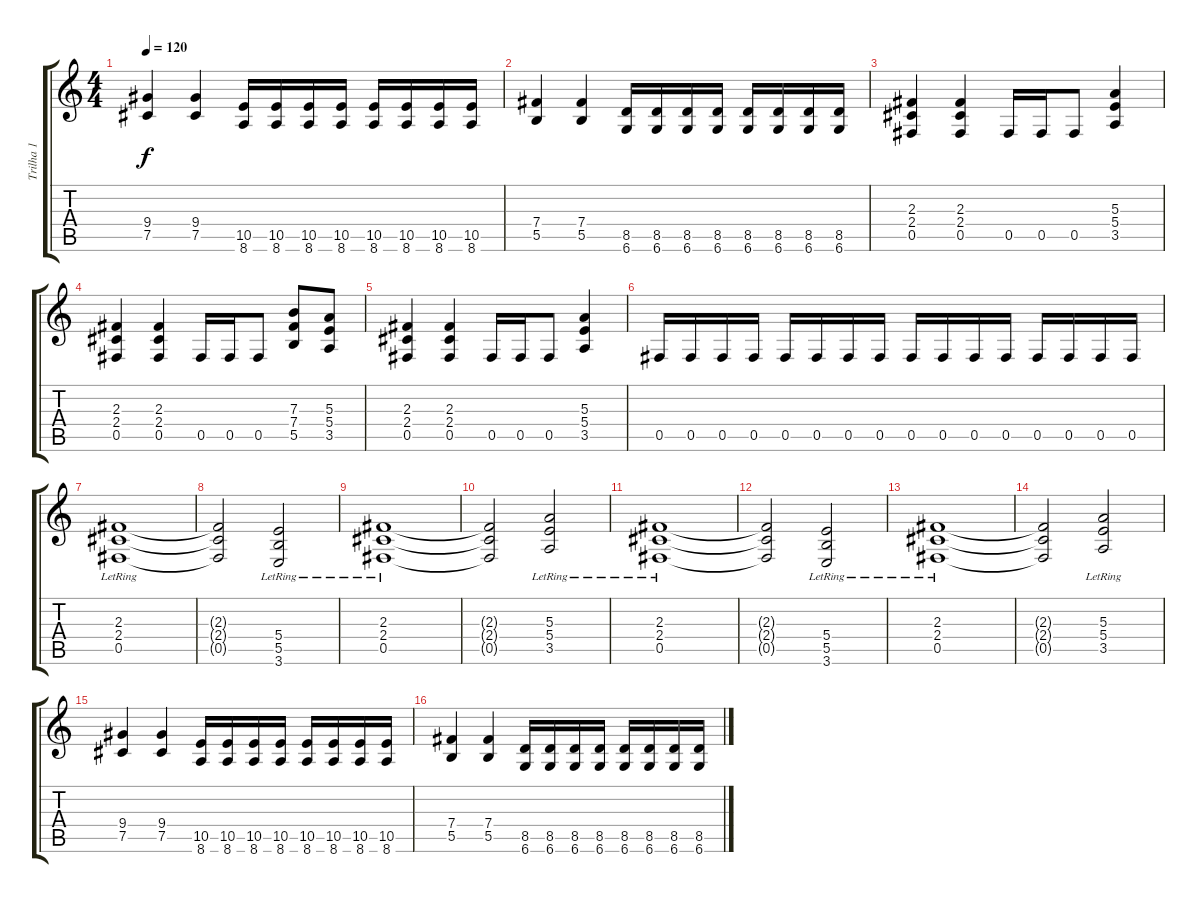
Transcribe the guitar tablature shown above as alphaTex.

\track ("Trilha 1" "Trilha 1") {instrument distortionguitar}
\staff {score tabs}
\tuning (Db4 Ab3 E3 B2 Gb2 Db2) {hide}
\ts (4 4)
\tempo 120
\clef g2
\ks c
(9.4 7.5).4{dy f} (9.4 7.5).4 (10.5 8.6).16 (10.5 8.6).16 (10.5 8.6).16 (10.5 8.6).16 (10.5 8.6).16 (10.5 8.6).16 (10.5 8.6).16 (10.5 8.6).16 |
(7.4 5.5).4 (7.4 5.5).4 (8.5 6.6).16 (8.5 6.6).16 (8.5 6.6).16 (8.5 6.6).16 (8.5 6.6).16 (8.5 6.6).16 (8.5 6.6).16 (8.5 6.6).16 |
(2.3 2.4 0.5).4 (2.3 2.4 0.5).4 0.5.16 0.5.16 0.5.8 (5.3 5.4 3.5).4 |
(2.3 2.4 0.5).4 (2.3 2.4 0.5).4 0.5.16 0.5.16 0.5.8 (7.3 7.4 5.5).8 (5.3 5.4 3.5).8 |
(2.3 2.4 0.5).4 (2.3 2.4 0.5).4 0.5.16 0.5.16 0.5.8 (5.3 5.4 3.5).4 |
0.5.16 0.5.16 0.5.16 0.5.16 0.5.16 0.5.16 0.5.16 0.5.16 0.5.16 0.5.16 0.5.16 0.5.16 0.5.16 0.5.16 0.5.16 0.5.16 |
(2.3 2.4 0.5{lr}).1 |
(2.3{t} 2.4{t} 0.5{t}).2 (5.4 5.5{lr} 3.6).2 |
(2.3 2.4 0.5{lr}).1 |
(2.3{t} 2.4{t} 0.5{t}).2 (5.3 5.4 3.5{lr}).2 |
(2.3 2.4 0.5{lr}).1 |
(2.3{t} 2.4{t} 0.5{t}).2 (5.4 5.5{lr} 3.6).2 |
(2.3 2.4 0.5{lr}).1 |
(2.3{t} 2.4{t} 0.5{t}).2 (5.3 5.4 3.5{lr}).2 |
(9.4 7.5).4 (9.4 7.5).4 (10.5 8.6).16 (10.5 8.6).16 (10.5 8.6).16 (10.5 8.6).16 (10.5 8.6).16 (10.5 8.6).16 (10.5 8.6).16 (10.5 8.6).16 |
(7.4 5.5).4 (7.4 5.5).4 (8.5 6.6).16 (8.5 6.6).16 (8.5 6.6).16 (8.5 6.6).16 (8.5 6.6).16 (8.5 6.6).16 (8.5 6.6).16 (8.5 6.6).16
